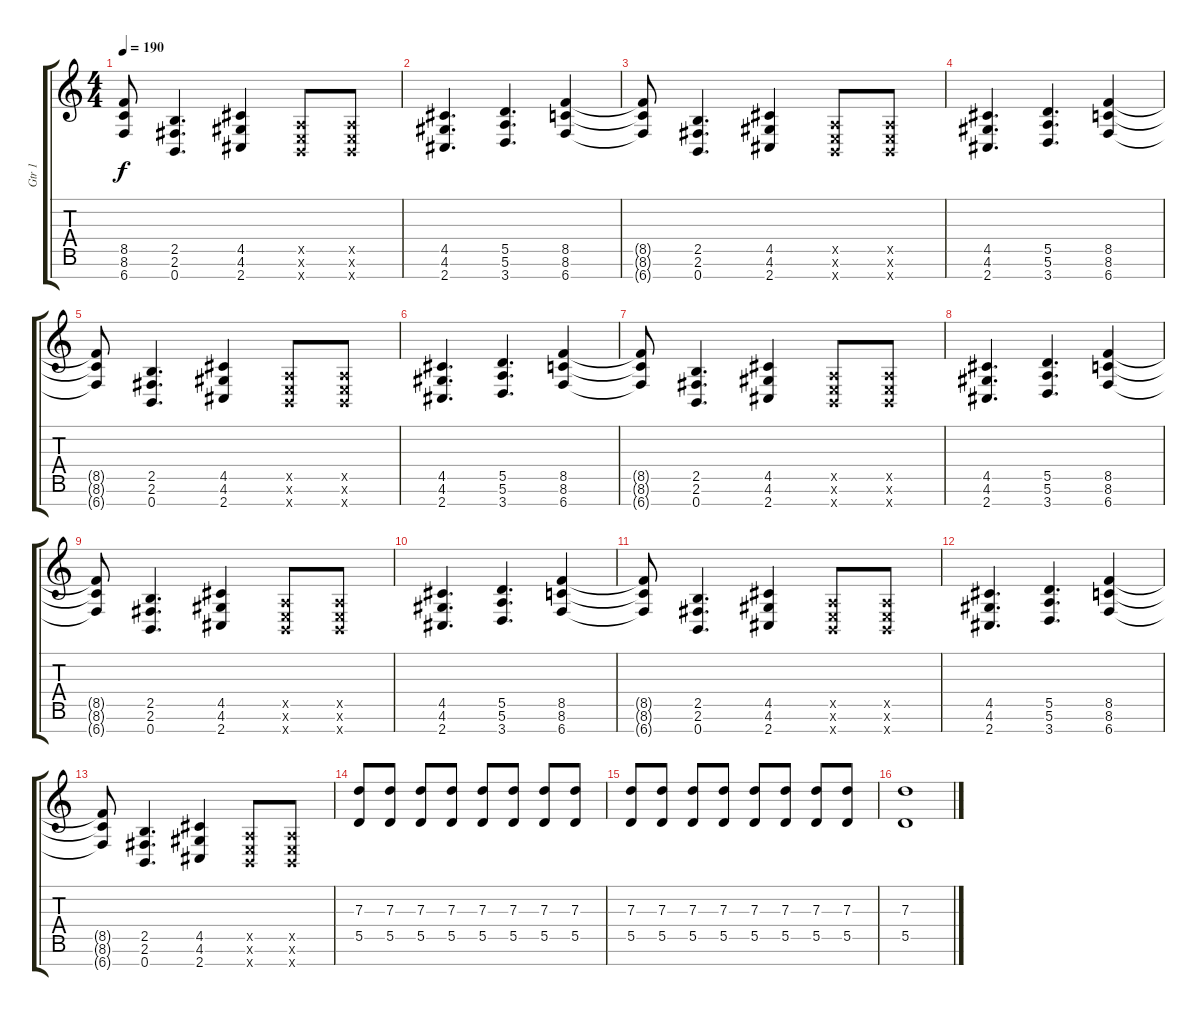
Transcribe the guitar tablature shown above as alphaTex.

\track ("Gtr 1" "Gtr 1") {instrument distortionguitar}
\staff {score tabs}
\tuning (E4 B3 G3 D3 A2 E2 B1) {hide}
\ts (4 4)
\tempo 190
\clef g2
\ks c
(8.5{t} 8.6{t} 6.7{t}).8{dy f} (2.5 2.6 0.7).4{d} (4.5 4.6 2.7).4 (0.5{x} 0.6{x} 0.7{x}).8 (0.5{x} 0.6{x} 0.7{x}).8 |
(4.5 4.6 2.7).4{d} (5.5 5.6 3.7).4{d} (8.5 8.6 6.7).4 |
(8.5{t} 8.6{t} 6.7{t}).8 (2.5 2.6 0.7).4{d} (4.5 4.6 2.7).4 (0.5{x} 0.6{x} 0.7{x}).8 (0.5{x} 0.6{x} 0.7{x}).8 |
(4.5 4.6 2.7).4{d} (5.5 5.6 3.7).4{d} (8.5 8.6 6.7).4 |
(8.5{t} 8.6{t} 6.7{t}).8 (2.5 2.6 0.7).4{d} (4.5 4.6 2.7).4 (0.5{x} 0.6{x} 0.7{x}).8 (0.5{x} 0.6{x} 0.7{x}).8 |
(4.5 4.6 2.7).4{d} (5.5 5.6 3.7).4{d} (8.5 8.6 6.7).4 |
(8.5{t} 8.6{t} 6.7{t}).8 (2.5 2.6 0.7).4{d} (4.5 4.6 2.7).4 (0.5{x} 0.6{x} 0.7{x}).8 (0.5{x} 0.6{x} 0.7{x}).8 |
(4.5 4.6 2.7).4{d} (5.5 5.6 3.7).4{d} (8.5 8.6 6.7).4 |
(8.5{t} 8.6{t} 6.7{t}).8 (2.5 2.6 0.7).4{d} (4.5 4.6 2.7).4 (0.5{x} 0.6{x} 0.7{x}).8 (0.5{x} 0.6{x} 0.7{x}).8 |
(4.5 4.6 2.7).4{d} (5.5 5.6 3.7).4{d} (8.5 8.6 6.7).4 |
(8.5{t} 8.6{t} 6.7{t}).8 (2.5 2.6 0.7).4{d} (4.5 4.6 2.7).4 (0.5{x} 0.6{x} 0.7{x}).8 (0.5{x} 0.6{x} 0.7{x}).8 |
(4.5 4.6 2.7).4{d} (5.5 5.6 3.7).4{d} (8.5 8.6 6.7).4 |
(8.5{t} 8.6{t} 6.7{t}).8 (2.5 2.6 0.7).4{d} (4.5 4.6 2.7).4 (0.5{x} 0.6{x} 0.7{x}).8 (0.5{x} 0.6{x} 0.7{x}).8 |
(7.3 5.5).8 (7.3 5.5).8 (7.3 5.5).8 (7.3 5.5).8 (7.3 5.5).8 (7.3 5.5).8 (7.3 5.5).8 (7.3 5.5).8 |
(7.3 5.5).8 (7.3 5.5).8 (7.3 5.5).8 (7.3 5.5).8 (7.3 5.5).8 (7.3 5.5).8 (7.3 5.5).8 (7.3 5.5).8 |
(7.3 5.5).1
